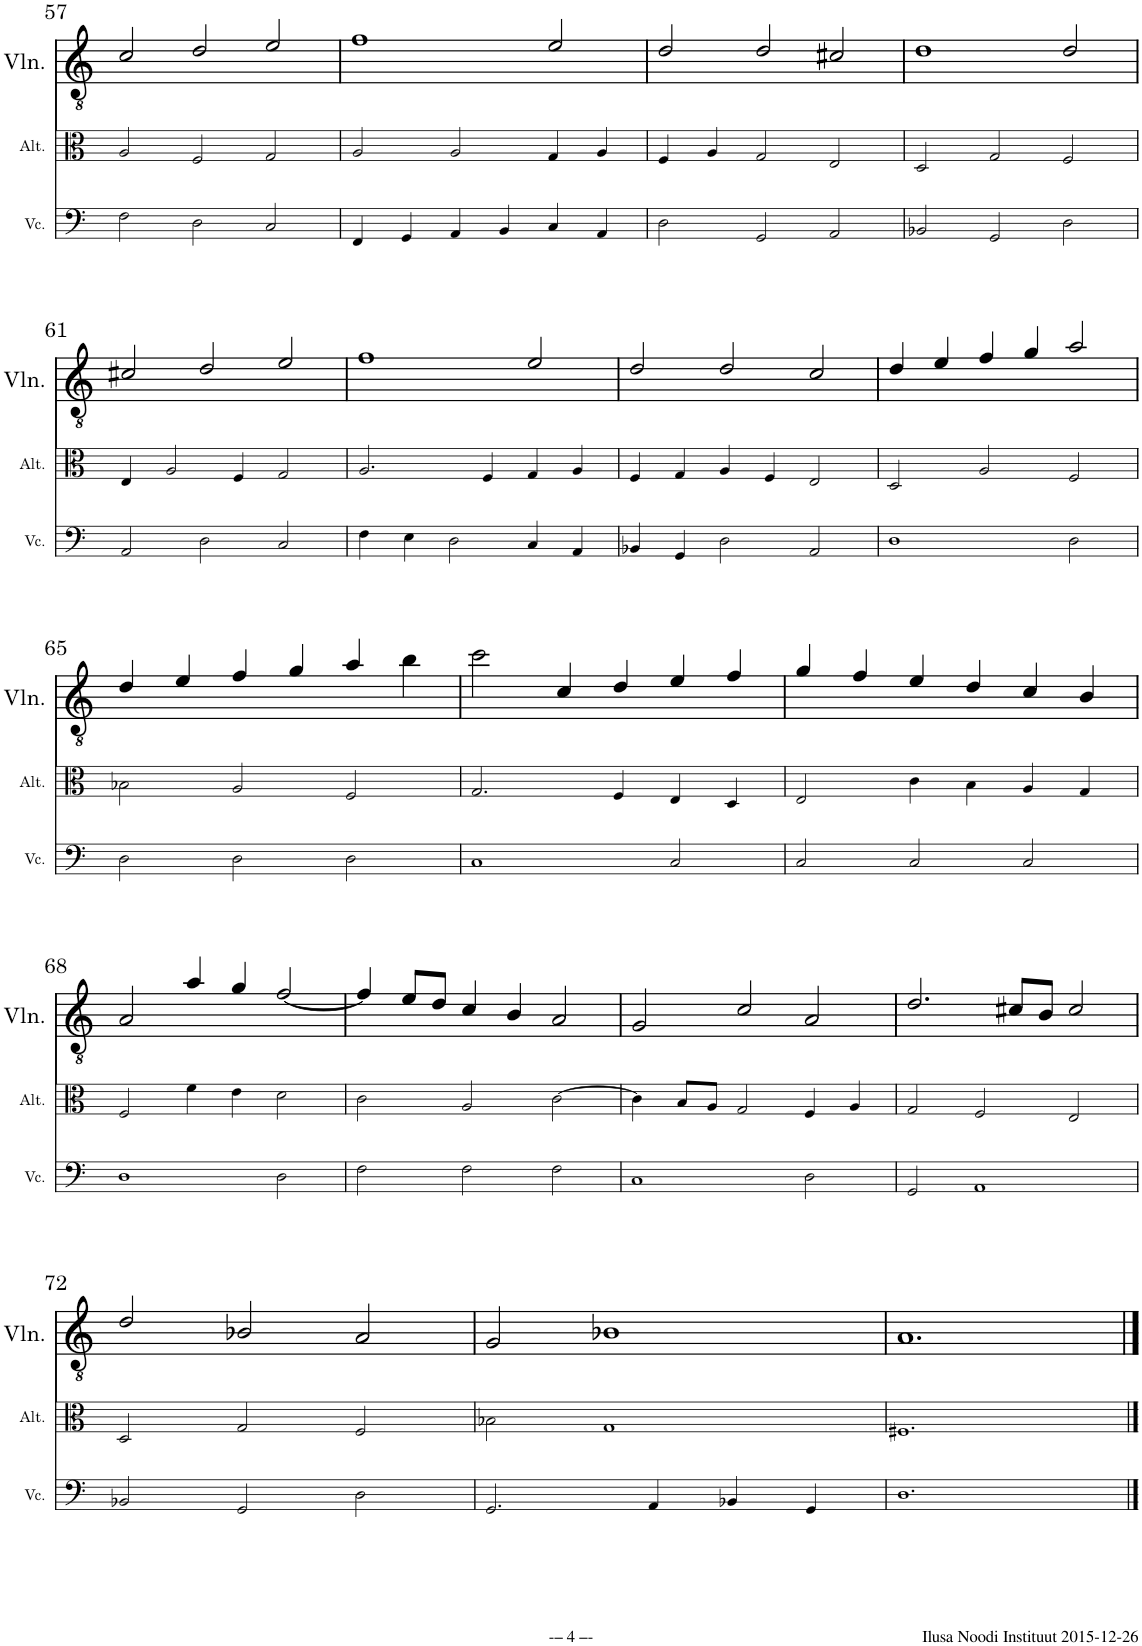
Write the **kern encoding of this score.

**kern	**kern	**kern
*part3	*part2	*part1
*staff3	*staff2	*staff1
*I"Violoncelle	*I"Alto	*I"Violon
*I'Vc.	*I'Alt.	*I'Vln.
!!LO:PB:g=z
*clefF4	*clefC3	*clefGv2
*k[]	*k[]	*k[]
*M3/2	*M3/2	*M3/2
=57	=57	=57
2F\	2A/	2c/
2D\	2F/	2d/
2C/	2G/	2e/
=58	=58	=58
4FF/	2A/	1f
4GG/	.	.
4AA/	2A/	.
4BB/	.	.
4C/	4G/	2e/
4AA/	4A/	.
=59	=59	=59
2D\	4F/	2d/
.	4A/	.
2GG/	2G/	2d/
2AA/	2E/	2c#X/
=60	=60	=60
2BB-X/	2D/	1d
2GG/	2G/	.
2D\	2F/	2d/
!!LO:LB:g=z
=61	=61	=61
2AA/	4E/	2c#X/
.	2A/	.
2D\	.	2d/
.	4F/	.
2C/	2G/	2e/
=62	=62	=62
4F\	2.A/	1f
4E\	.	.
2D\	.	.
.	4F/	.
4C/	4G/	2e/
4AA/	4A/	.
=63	=63	=63
4BB-X/	4F/	2d/
4GG/	4G/	.
2D\	4A/	2d/
.	4F/	.
2AA/	2E/	2c/
=64	=64	=64
1D	2D/	4d/
.	.	4e/
.	2A/	4f/
.	.	4g/
2D\	2F/	2a/
!!LO:LB:g=z
=65	=65	=65
2D\	2B-X\	4d/
.	.	4e/
2D\	2A/	4f/
.	.	4g/
2D\	2F/	4a/
.	.	4b\
=66	=66	=66
1C	2.G/	2cc\
.	.	4c/
.	4F/	4d/
2C/	4E/	4e/
.	4D/	4f/
=67	=67	=67
2C/	2E/	4g/
.	.	4f/
2C/	4c\	4e/
.	4B\	4d/
2C/	4A/	4c/
.	4G/	4B/
!!LO:LB:g=z
=68	=68	=68
1D	2F/	2A/
.	4f\	4a/
.	4e\	4g/
2D\	2d\	[<2f/
=69	=69	=69
2F\	2c\	4f/]
.	.	8e/L
.	.	8d/J
2F\	2A/	4c/
.	.	4B/
2F\	[>2c\	2A/
=70	=70	=70
1C	4c\]	2G/
.	8B/L	.
.	8A/J	.
.	2G/	2c/
2D\	4F/	2A/
.	4A/	.
=71	=71	=71
2GG/	2G/	2.d/
1AA	2F/	.
.	.	8c#X/L
.	.	8B/J
.	2E/	2c#/
!!LO:LB:g=z
=72	=72	=72
2BB-X/	2D/	2d/
2GG/	2G/	2B-X/
2D\	2F/	2A/
=73	=73	=73
2.GG/	2B-X\	2G/
.	1G	1B-X
4AA/	.	.
4BB-X/	.	.
4GG/	.	.
=74	=74	=74
1.D	1.F#X	1.A
==	==	==
*-	*-	*-
